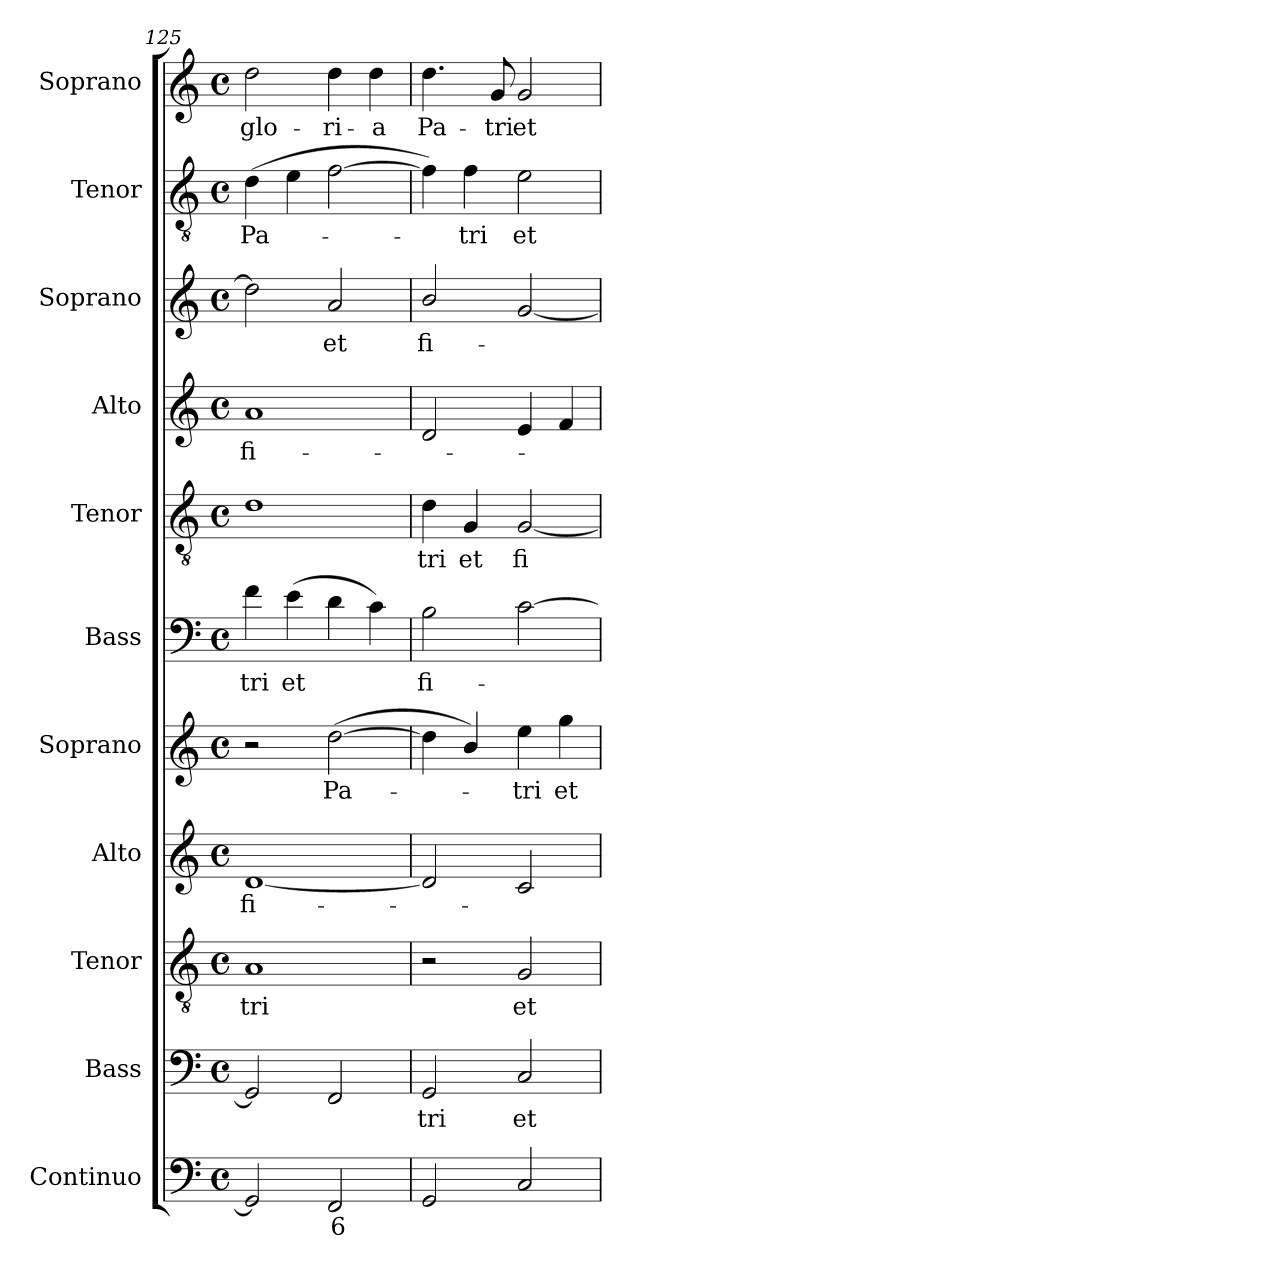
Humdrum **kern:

**kern	**text	**kern	**text	**kern	**text	**kern	**text	**kern	**text	**kern	**text	**kern	**text	**kern	**text	**kern	**text	**kern	**text	**kern	**text
*part11	*part11	*part10	*part10	*part9	*part9	*part8	*part8	*part7	*part7	*part6	*part6	*part5	*part5	*part4	*part4	*part3	*part3	*part2	*part2	*part1	*part1
*staff11	*staff11	*staff10	*staff10	*staff9	*staff9	*staff8	*staff8	*staff7	*staff7	*staff6	*staff6	*staff5	*staff5	*staff4	*staff4	*staff3	*staff3	*staff2	*staff2	*staff1	*staff1
*I"Continuo	*	*I"Bass	*	*I"Tenor	*	*I"Alto	*	*I"Soprano	*	*I"Bass	*	*I"Tenor	*	*I"Alto	*	*I"Soprano	*	*I"Tenor	*	*I"Soprano	*
*I'Cont.	*	*I'B.	*	*I'T.	*	*I'A.	*	*I'S.	*	*I'B.	*	*I'T.	*	*I'A.	*	*I'S.	*	*I'T.	*	*I'S.	*
!!LO:PB:g=z
*clefF4	*	*clefF4	*	*clefGv2	*	*clefG2	*	*clefG2	*	*clefF4	*	*clefGv2	*	*clefG2	*	*clefG2	*	*clefGv2	*	*clefG2	*
*	*	*	*	*ITrd7c12	*	*	*	*	*	*	*	*ITrd7c12	*	*	*	*	*	*ITrd7c12	*	*	*
*k[]	*	*k[]	*	*k[]	*	*k[]	*	*k[]	*	*k[]	*	*k[]	*	*k[]	*	*k[]	*	*k[]	*	*k[]	*
*C:	*	*C:	*	*C:	*	*C:	*	*C:	*	*C:	*	*C:	*	*C:	*	*C:	*	*C:	*	*C:	*
*M4/4	*	*M4/4	*	*M4/4	*	*M4/4	*	*M4/4	*	*M4/4	*	*M4/4	*	*M4/4	*	*M4/4	*	*M4/4	*	*M4/4	*
*met(c)	*	*met(c)	*	*met(c)	*	*met(c)	*	*met(c)	*	*met(c)	*	*met(c)	*	*met(c)	*	*met(c)	*	*met(c)	*	*met(c)	*
=125	=125	=125	=125	=125	=125	=125	=125	=125	=125	=125	=125	=125	=125	=125	=125	=125	=125	=125	=125	=125	=125
!	!	!	!	!	!LO:LY:b:color=#000000	!	!	!	!	!	!	!	!	!	!	!	!	!	!	!	!
!	!	!	!	!	!	!	!LO:LY:b:color=#000000	!	!	!	!	!	!	!	!	!	!	!	!	!	!
!	!	!	!	!	!	!	!	!	!	!	!LO:LY:b:color=#000000	!	!	!	!	!	!	!	!	!	!
!	!	!	!	!	!	!	!	!	!	!	!	!	!	!	!LO:LY:b:color=#000000	!	!	!	!	!	!
!	!	!	!	!	!	!	!	!	!	!	!	!	!	!	!	!	!	!	!LO:LY:b:color=#000000	!	!
!	!	!	!	!	!	!	!	!	!	!	!	!	!	!	!	!	!	!	!	!	!LO:LY:b:color=#000000
2GGi/]	.	2GGi/]	.	1AAi	-tri	[1di	fi-	2r	.	4fi\	-tri	1Di	.	1ai	fi-	2ddi\]	.	(4Di\	Pa-	2ddi\	glo-
!	!	!	!	!	!	!	!	!	!	!	!LO:LY:b:color=#000000	!	!	!	!	!	!	!	!	!	!
.	.	.	.	.	.	.	.	.	.	(4ei\	et	.	.	.	.	.	.	4Ei\	.	.	.
!	!LO:LY:b:color=#000000	!	!	!	!	!	!	!	!	!	!	!	!	!	!	!	!	!	!	!	!
!	!	!	!	!	!	!	!	!	!LO:LY:b:color=#000000	!	!	!	!	!	!	!	!	!	!	!	!
!	!	!	!	!	!	!	!	!	!	!	!	!	!	!	!	!	!LO:LY:b:color=#000000	!	!	!	!
!	!	!	!	!	!	!	!	!	!	!	!	!	!	!	!	!	!	!	!	!	!LO:LY:b:color=#000000
2FFi/	6	2FFi/	.	.	.	.	.	([2ddi\	Pa-	4di\	.	.	.	.	.	2ai/	et	[2Fi\	.	4ddi\	-ri-
!	!	!	!	!	!	!	!	!	!	!	!	!	!	!	!	!	!	!	!	!	!LO:LY:b:color=#000000
.	.	.	.	.	.	.	.	.	.	4ci\)	.	.	.	.	.	.	.	.	.	4ddi\	-a
=126	=126	=126	=126	=126	=126	=126	=126	=126	=126	=126	=126	=126	=126	=126	=126	=126	=126	=126	=126	=126	=126
!	!	!	!LO:LY:b:color=#000000	!	!	!	!	!	!	!	!	!	!	!	!	!	!	!	!	!	!
!	!	!	!	!	!	!	!	!	!	!	!LO:LY:b:color=#000000	!	!	!	!	!	!	!	!	!	!
!	!	!	!	!	!	!	!	!	!	!	!	!	!LO:LY:b:color=#000000	!	!	!	!	!	!	!	!
!	!	!	!	!	!	!	!	!	!	!	!	!	!	!	!	!	!LO:LY:b:color=#000000	!	!	!	!
!	!	!	!	!	!	!	!	!	!	!	!	!	!	!	!	!	!	!	!	!	!LO:LY:b:color=#000000
2GGi/	.	2GGi/	-tri	2r	.	2di/]	.	4ddi\]	.	2Bi\	fi-	4Di\	-tri	2di/	.	2bi/	fi-	4Fi\])	.	4.ddi\	Pa-
!	!	!	!	!	!	!	!	!	!	!	!	!	!LO:LY:b:color=#000000	!	!	!	!	!	!	!	!
!	!	!	!	!	!	!	!	!	!	!	!	!	!	!	!	!	!	!	!LO:LY:b:color=#000000	!	!
.	.	.	.	.	.	.	.	4bi/)	.	.	.	4GGi/	et	.	.	.	.	4Fi\	-tri	.	.
!	!	!	!	!	!	!	!	!	!	!	!	!	!	!	!	!	!	!	!	!	!LO:LY:b:color=#000000
.	.	.	.	.	.	.	.	.	.	.	.	.	.	.	.	.	.	.	.	8gi/	-tri
!	!	!	!LO:LY:b:color=#000000	!	!	!	!	!	!	!	!	!	!	!	!	!	!	!	!	!	!
!	!	!	!	!	!LO:LY:b:color=#000000	!	!	!	!	!	!	!	!	!	!	!	!	!	!	!	!
!	!	!	!	!	!	!	!	!	!LO:LY:b:color=#000000	!	!	!	!	!	!	!	!	!	!	!	!
!	!	!	!	!	!	!	!	!	!	!	!	!	!LO:LY:b:color=#000000	!	!	!	!	!	!	!	!
!	!	!	!	!	!	!	!	!	!	!	!	!	!	!	!	!	!	!	!LO:LY:b:color=#000000	!	!
!	!	!	!	!	!	!	!	!	!	!	!	!	!	!	!	!	!	!	!	!	!LO:LY:b:color=#000000
2Ci/	.	2Ci/	et	2GGi/	et	2ci/	.	4eei\	-tri	[2ci\	.	[2GGi/	fi-	4ei/	.	[2gi/	.	2Ei\	et	2gi/	et
!	!	!	!	!	!	!	!	!	!LO:LY:b:color=#000000	!	!	!	!	!	!	!	!	!	!	!	!
.	.	.	.	.	.	.	.	4ggi\	et	.	.	.	.	4fi/	.	.	.	.	.	.	.
=	=	=	=	=	=	=	=	=	=	=	=	=	=	=	=	=	=	=	=	=	=
*-	*-	*-	*-	*-	*-	*-	*-	*-	*-	*-	*-	*-	*-	*-	*-	*-	*-	*-	*-	*-	*-
